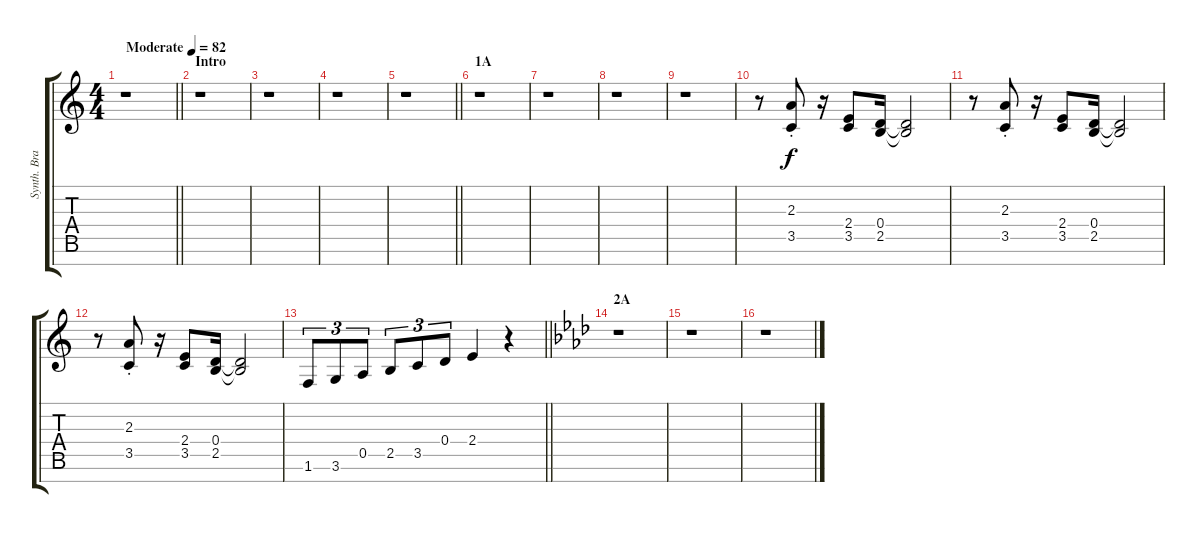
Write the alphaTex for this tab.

\track ("Synth. Brass" "Synth. Bra") {instrument synthbrass1}
\staff {score tabs}
\tuning (E5 B4 G4 D4 A3 E3 B2) {hide}
\ts (4 4)
\tempo (82 "Moderate")
\clef g2
\barLineRight lightlight
\ks c
r.1{dy f instrument synthbrass1} |
\section ("" "Intro")
r.1 |
r.1 |
r.1 |
\barLineRight lightlight
r.1 |
\section ("" "1A")
r.1 |
r.1 |
r.1 |
r.1 |
r.8 (2.3{st} 3.5{st}).8 r.16 (2.4 3.5).8 (0.4 2.5).16 (0.4{t} 2.5{t}).2 |
r.8 (2.3{st} 3.5{st}).8 r.16 (2.4 3.5).8 (0.4 2.5).16 (0.4{t} 2.5{t}).2 |
r.8 (2.3{st} 3.5{st}).8 r.16 (2.4 3.5).8 (0.4 2.5).16 (0.4{t} 2.5{t}).2 |
\barLineRight lightlight
1.6.8{tu (3 2)} 3.6.8{tu (3 2)} 0.5.8{tu (3 2)} 2.5.8{tu (3 2)} 3.5.8{tu (3 2)} 0.4.8{tu (3 2)} 2.4.4 r.4 |
\section ("" "2A")
\ks ab
r.1 |
r.1 |
r.1
